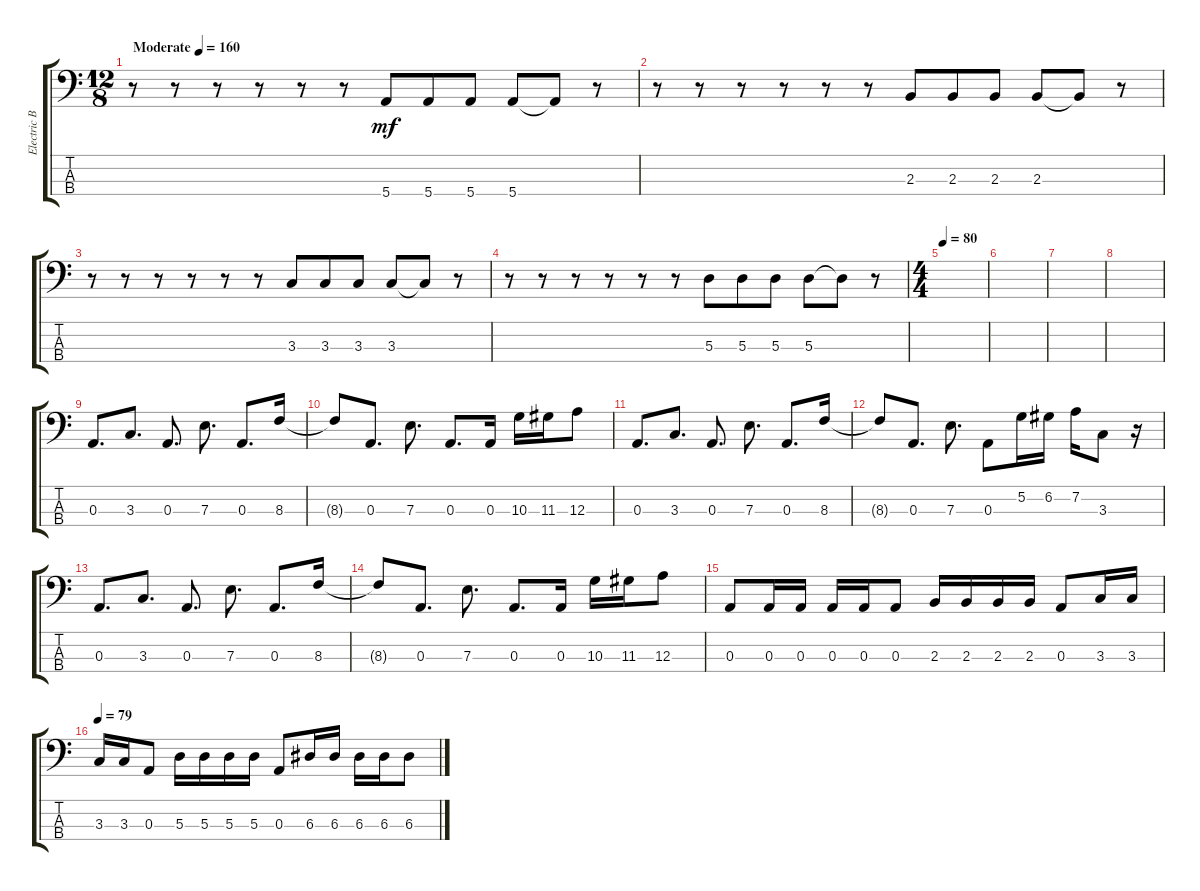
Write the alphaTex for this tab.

\track ("Electric Bass - Chris" "Electric B") {instrument electricbassfinger}
\staff {score tabs}
\tuning (G2 D2 A1 E1) {hide}
\ts (12 8)
\tempo (160 "Moderate")
\clef f4
\ks c
r.8{dy mf instrument electricbassfinger} r.8 r.8 r.8 r.8 r.8 5.4.8 5.4.8 5.4.8 5.4.8 5.4{t}.8 r.8 |
r.8 r.8 r.8 r.8 r.8 r.8 2.3.8 2.3.8 2.3.8 2.3.8 2.3{t}.8 r.8 |
r.8 r.8 r.8 r.8 r.8 r.8 3.3.8 3.3.8 3.3.8 3.3.8 3.3{t}.8 r.8 |
r.8 r.8 r.8 r.8 r.8 r.8 5.3.8 5.3.8 5.3.8 5.3.8 5.3{t}.8 r.8 |
\ts (4 4)
\tempo 80
|
|
|
|
0.3.8{d} 3.3.8{d} 0.3.8{d} 7.3.8{d} 0.3.8{d} 8.3.16 |
8.3{t}.8 0.3.8{d} 7.3.8{d} 0.3.8{d} 0.3.16 10.3.16 11.3.16 12.3.8 |
0.3.8{d} 3.3.8{d} 0.3.8{d} 7.3.8{d} 0.3.8{d} 8.3.16 |
8.3{t}.8 0.3.8{d} 7.3.8{d} 0.3.8 5.2.16 6.2.16 7.2.16 3.3.8 r.16 |
0.3.8{d} 3.3.8{d} 0.3.8{d} 7.3.8{d} 0.3.8{d} 8.3.16 |
8.3{t}.8 0.3.8{d} 7.3.8{d} 0.3.8{d} 0.3.16 10.3.16 11.3.16 12.3.8 |
0.3.8 0.3.16 0.3.16 0.3.16 0.3.16 0.3.8 2.3.16 2.3.16 2.3.16 2.3.16 0.3.8 3.3.16 3.3.16 |
\tempo 79
3.3.16 3.3.16 0.3.8 5.3.16 5.3.16 5.3.16 5.3.16 0.3.8 6.3.16 6.3.16 6.3.16 6.3.16 6.3.8
